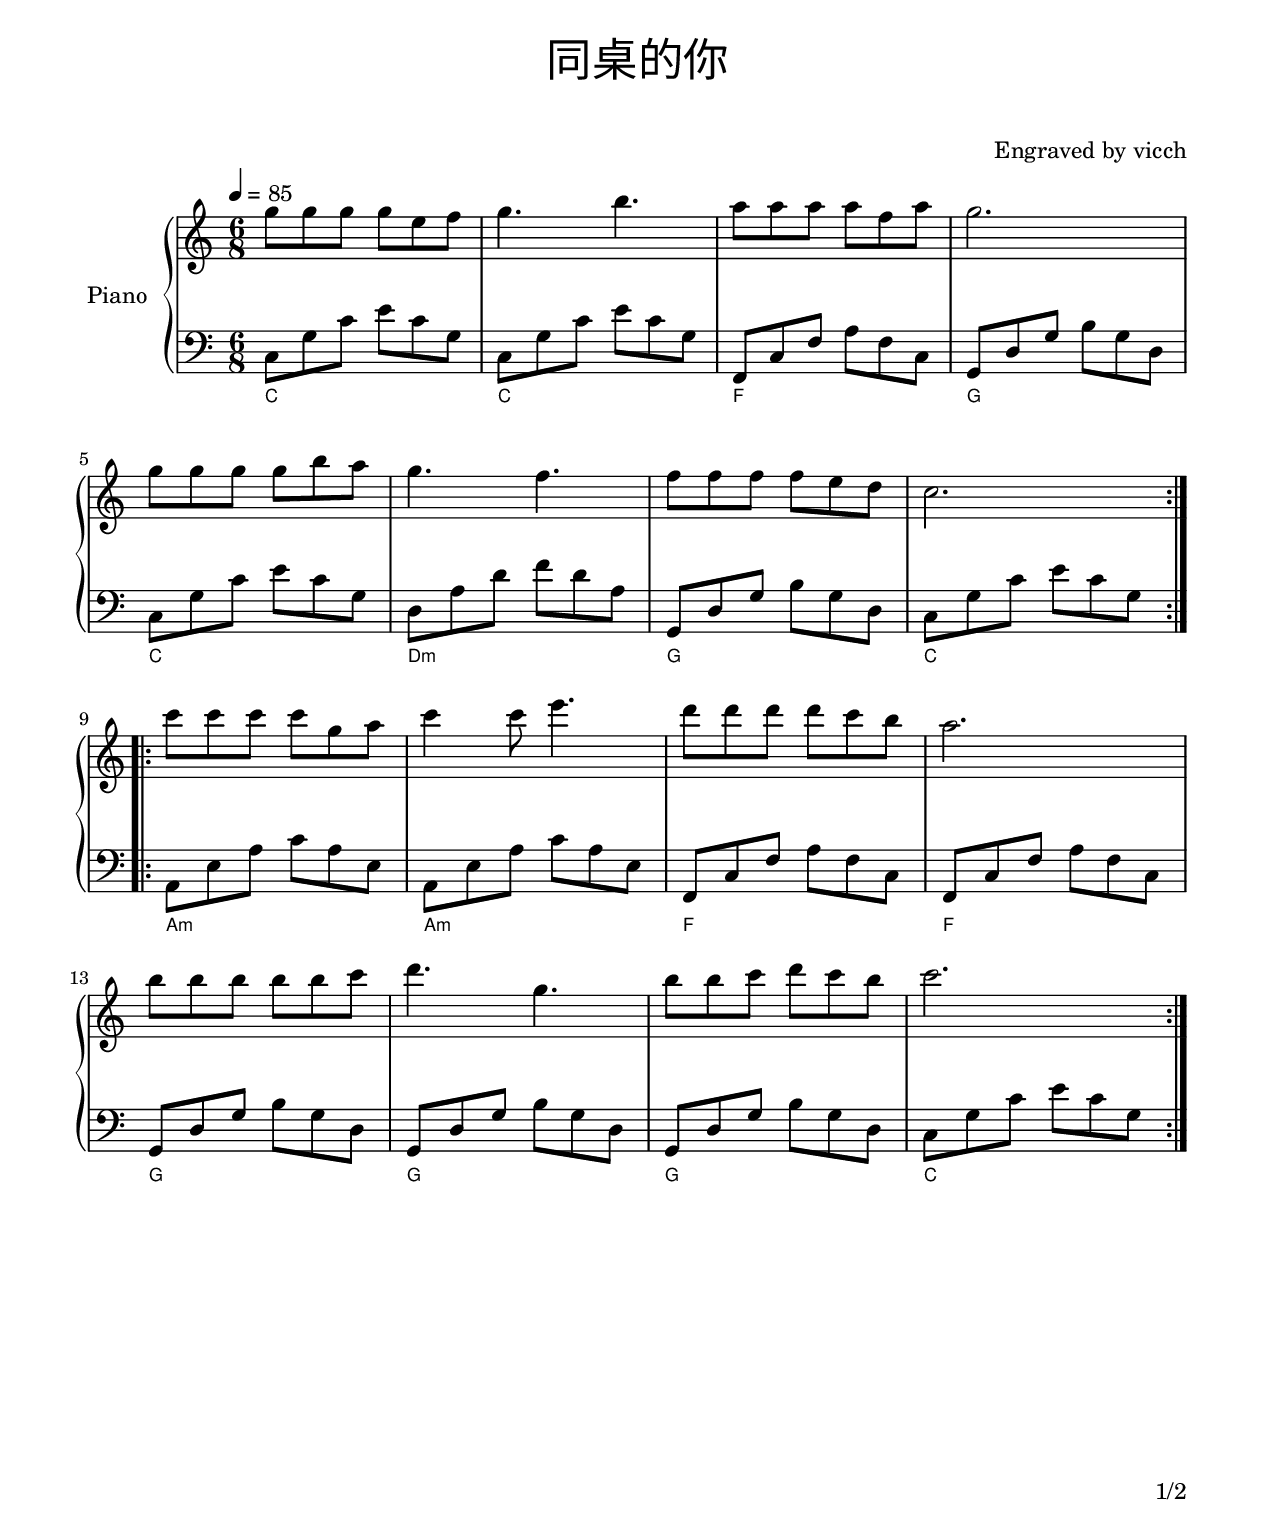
\version "2.24.3"

#(define title      "同桌的你")
#(define title-font "FangSong")
#(define sequence   "EveryonePiano 5506")
#(define total-page 2)

\include "../base.ly"

\markup \vspace #1.5

C  = { c8  g8 c'8 e'8 c'8 g8 }
Dm = { d8  a8 d'8 f'8 d'8 a8 }
F  = { f,8 c8 f8  a8  f8  c8 }
G  = { g,8 d8 g8  b8  g8  d8 }
Am = { a,8 e8 a8  c'8 a8  e8 }

\score {
  \new PianoStaff \with {
    instrumentName = "Piano"
  } <<
    \new Staff {
      \tempo 4 = 85
      \clef treble
      \key c \major
      \time 6/8
      
      \repeat volta 2 {
        g''8 g''8 g''8 g''8 e''8 f''8 | g''4. b''4. | a''8 a''8 a''8 a''8 f''8 a''8 | g''2. | \break
        g''8 g''8 g''8 g''8 b''8 a''8 | g''4. f''4. | f''8 f''8 f''8 f''8 e''8 d''8 | c''2. | \break
      }
      
      \repeat volta 2 {
        c'''8 c'''8 c'''8 c'''8 g''8 a''8  | c'''4 c'''8 e'''4. | d'''8 d'''8 d'''8 d'''8 c'''8 b''8 | a''2.  | \break
        b''8  b''8  b''8  b''8  b''8 c'''8 | d'''4.      g''4.  | b''8  b''8  c'''8 d'''8 c'''8 b''8 | c'''2. | \break
      }
    }
    \new Staff {
      \clef bass
      \key c \major
      \time 6/8
      
      \C | \C  | \F | \G |
      \C | \Dm | \G | \C |
      
      \Am | \Am | \F | \F |
      \G  | \G  | \G | \C |
    }
    \chords {
      
      c2. | c2.   | f2. | g2. |
      c2. | d2.:m | g2. | c2. |
      
      a2.:m | a2.:m | f2. | f2. |
      g2.   | g2.   | g2. | c2. |
    }
  >>
  \layout {}
  \midi {}
}
